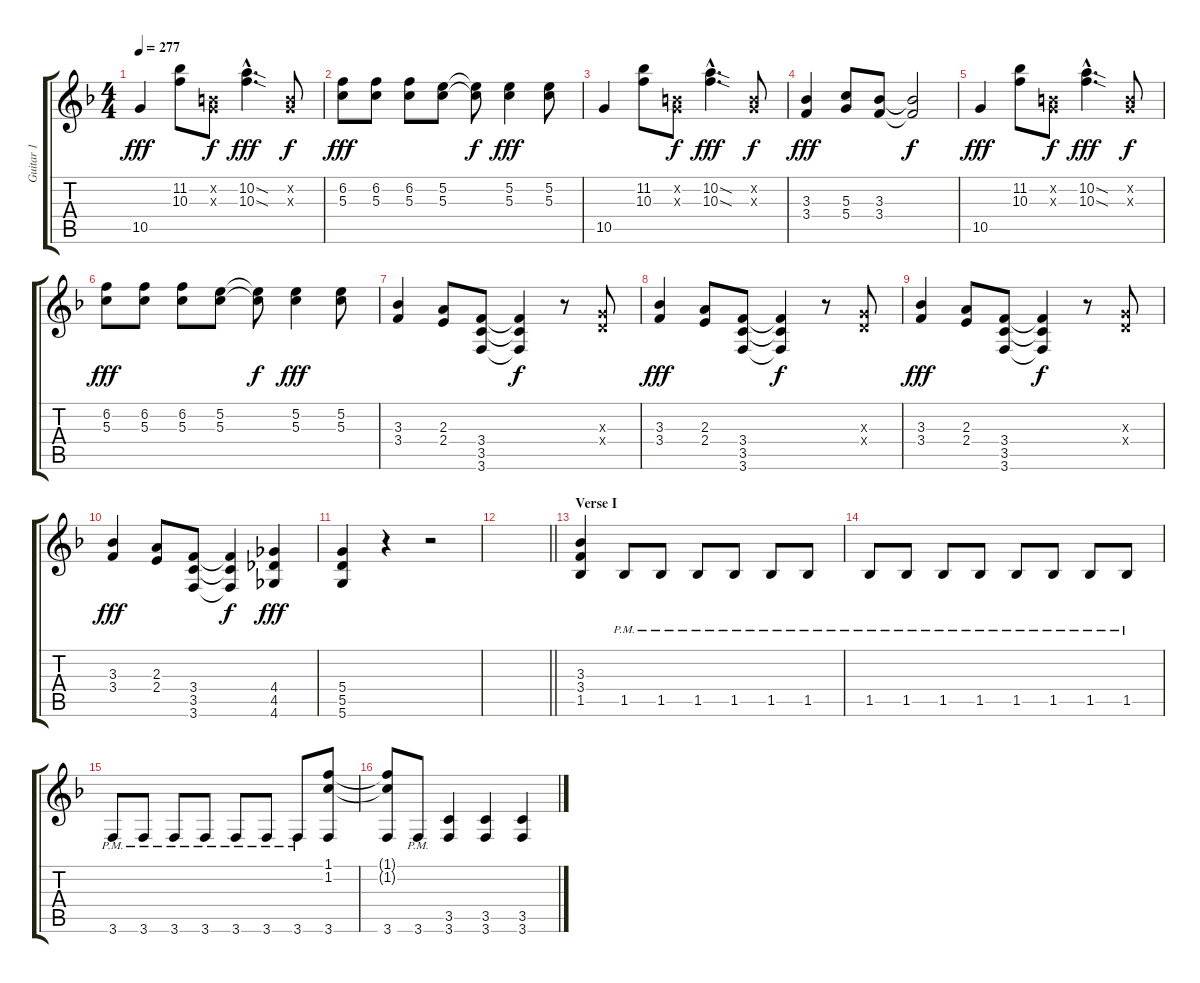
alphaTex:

\track ("Guitar 1" "Guitar 1") {instrument distortionguitar}
\staff {score tabs}
\tuning (E4 B3 G3 D3 A2 D2) {hide}
\ts (4 4)
\tempo 277
\clef g2
\ks f
10.5.4{dy fff} (11.2 10.3).8 (0.2{x} 0.3{x}).8{dy f} (10.2{sod hac} 10.3{sod hac}).4{d dy fff} (0.2{x} 0.3{x}).8{dy f} |
(6.2 5.3).8{dy fff} (6.2 5.3).8 (6.2 5.3).8 (5.2 5.3).8 (5.2{t} 5.3{t}).8{dy f} (5.2 5.3).4{dy fff} (5.2 5.3).8 |
10.5.4 (11.2 10.3).8 (0.2{x} 0.3{x}).8{dy f} (10.2{sod hac} 10.3{sod hac}).4{d dy fff} (0.2{x} 0.3{x}).8{dy f} |
(3.3 3.4).4{dy fff} (5.3 5.4).8 (3.3 3.4).8 (3.3{t} 3.4{t}).2{dy f} |
10.5.4{dy fff} (11.2 10.3).8 (0.2{x} 0.3{x}).8{dy f} (10.2{sod hac} 10.3{sod hac}).4{d dy fff} (0.2{x} 0.3{x}).8{dy f} |
(6.2 5.3).8{dy fff} (6.2 5.3).8 (6.2 5.3).8 (5.2 5.3).8 (5.2{t} 5.3{t}).8{dy f} (5.2 5.3).4{dy fff} (5.2 5.3).8 |
(3.3 3.4).4 (2.3 2.4).8 (3.4 3.5 3.6).8 (3.4{t} 3.5{t} 3.6{t}).4{dy f} r.8 (0.3{x} 0.4{x}).8 |
(3.3 3.4).4{dy fff} (2.3 2.4).8 (3.4 3.5 3.6).8 (3.4{t} 3.5{t} 3.6{t}).4{dy f} r.8 (0.3{x} 0.4{x}).8 |
(3.3 3.4).4{dy fff} (2.3 2.4).8 (3.4 3.5 3.6).8 (3.4{t} 3.5{t} 3.6{t}).4{dy f} r.8 (0.3{x} 0.4{x}).8 |
(3.3 3.4).4{dy fff} (2.3 2.4).8 (3.4 3.5 3.6).8 (3.4{t} 3.5{t} 3.6{t}).4{dy f} (4.4 4.5 4.6).4{dy fff} |
(5.4 5.5 5.6).4 r.4 r.2 |
\barLineRight lightlight
|
\section ("" "Verse I")
(3.3 3.4 1.5).4 1.5{pm}.8 1.5{pm}.8 1.5{pm}.8 1.5{pm}.8 1.5{pm}.8 1.5{pm}.8 |
1.5{pm}.8 1.5{pm}.8 1.5{pm}.8 1.5{pm}.8 1.5{pm}.8 1.5{pm}.8 1.5{pm}.8 1.5{pm}.8 |
3.6{pm}.8 3.6{pm}.8 3.6{pm}.8 3.6{pm}.8 3.6{pm}.8 3.6{pm}.8 3.6{pm}.8 (1.1 1.2 3.6).8 |
(1.1{t} 1.2{t} 3.6).8 3.6{pm}.8 (3.5 3.6).4 (3.5 3.6).4 (3.5 3.6).4
